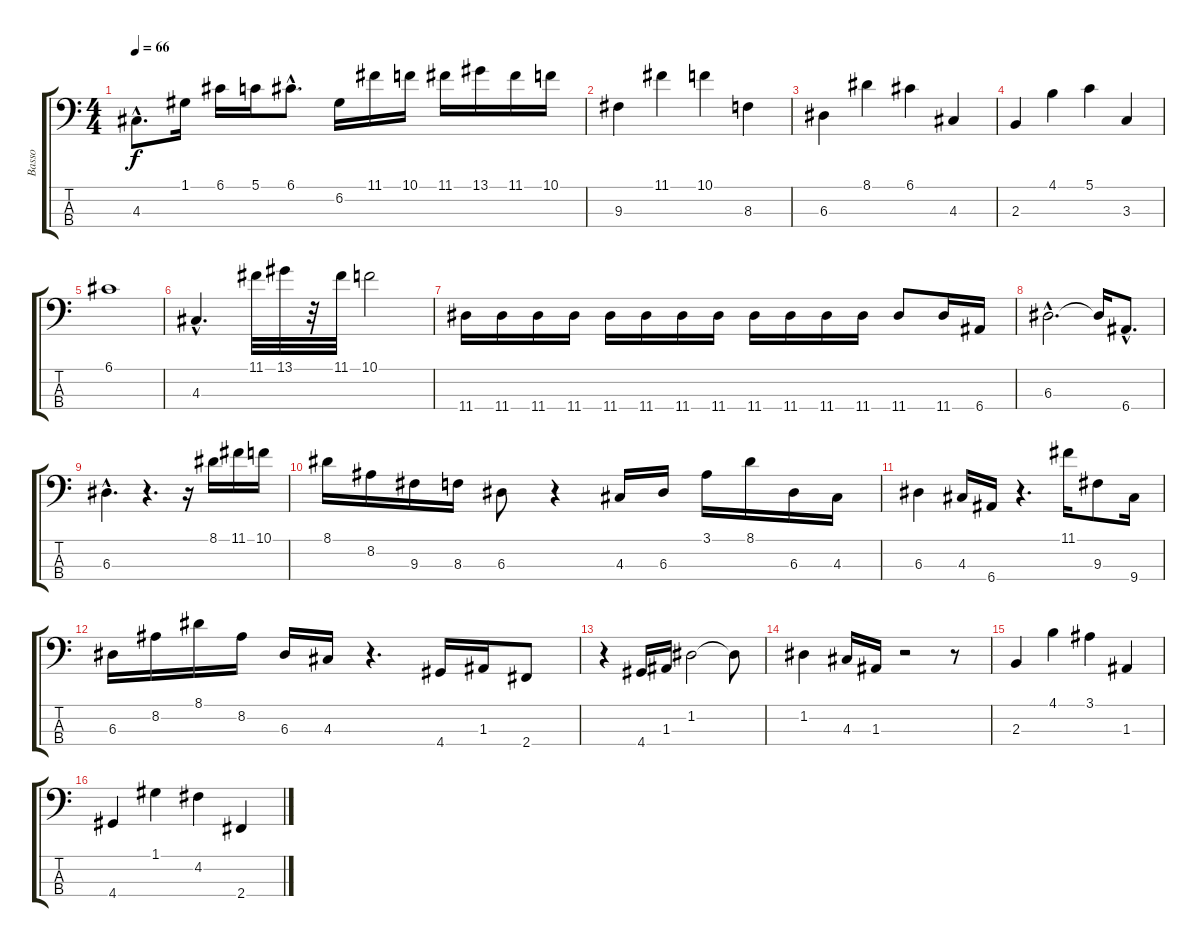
\track ("Basso" "Basso") {instrument electricbassfinger}
\staff {score tabs}
\tuning (G2 D2 A1 E1) {hide}
\ts (4 4)
\tempo 66
\clef f4
\ks c
4.3{hac}.8{d dy f} 1.1.16 6.1.16 5.1.16 6.1{hac}.8{d} 6.2.16 11.1.16 10.1.16 11.1.16 13.1.16 11.1.16 10.1.16 |
9.3.4 11.1.4 10.1.4 8.3.4 |
6.3.4 8.1.4 6.1.4 4.3.4 |
2.3.4 4.1.4 5.1.4 3.3.4 |
6.1.1 |
4.3{hac}.4{d} 11.1.32 13.1.32 r.32 11.1.32 10.1.2 |
11.4.16 11.4.16 11.4.16 11.4.16 11.4.16 11.4.16 11.4.16 11.4.16 11.4.16 11.4.16 11.4.16 11.4.16 11.4.8 11.4.16 6.4.16 |
6.3{hac}.2{d} 6.3{t}.16 6.4{hac}.8{d} |
6.3{hac}.4{d} r.4{d} r.16 8.1.16 11.1.16 10.1.16 |
8.1.16 8.2.16 9.3.16 8.3.16 6.3.8 r.4 4.3.16 6.3.16 3.1.16 8.1.16 6.3.16 4.3.16 |
6.3.4 4.3.16 6.4.16 r.4{d} 11.1.16 9.3.8 9.4.16 |
6.3.16 8.2.16 8.1.16 8.2.16 6.3.16 4.3.16 r.4{d} 4.4.16 1.3.16 2.4.8 |
r.4 4.4.16 1.3.16 1.2.2 1.2{t}.8 |
1.2.4 4.3.16 1.3.16 r.2 r.8 |
2.3.4 4.1.4 3.1.4 1.3.4 |
4.4.4 1.1.4 4.2.4 2.4.4
